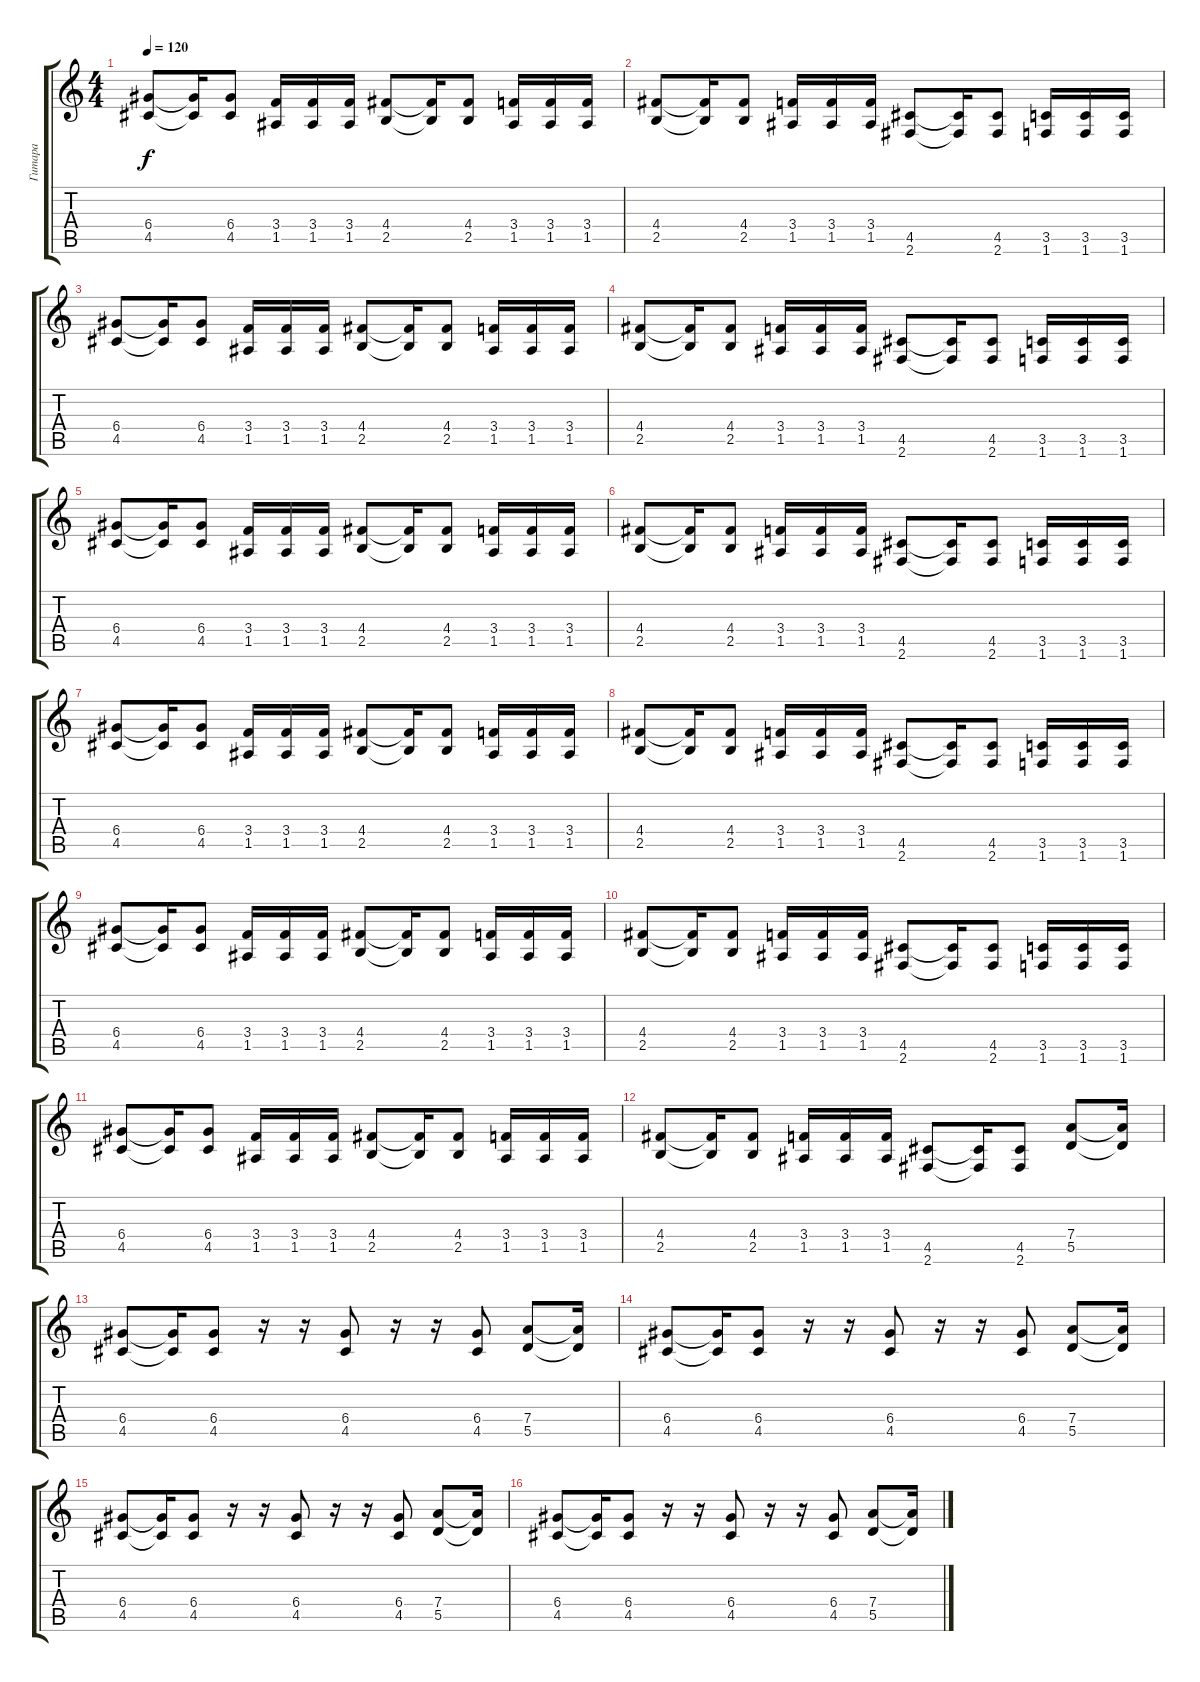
\track ("Гитара" "Гитара") {instrument distortionguitar}
\staff {score tabs}
\tuning (E4 B3 G3 D3 A2 E2) {hide}
\ts (4 4)
\tempo 120
\clef g2
\ks c
(6.4 4.5).8{dy f} (6.4{t} 4.5{t}).16 (6.4 4.5).8 (3.4 1.5).16 (3.4 1.5).16 (3.4 1.5).16 (4.4 2.5).8 (4.4{t} 2.5{t}).16 (4.4 2.5).8 (3.4 1.5).16 (3.4 1.5).16 (3.4 1.5).16 |
(4.4 2.5).8 (4.4{t} 2.5{t}).16 (4.4 2.5).8 (3.4 1.5).16 (3.4 1.5).16 (3.4 1.5).16 (4.5 2.6).8 (4.5{t} 2.6{t}).16 (4.5 2.6).8 (3.5 1.6).16 (3.5 1.6).16 (3.5 1.6).16 |
(6.4 4.5).8 (6.4{t} 4.5{t}).16 (6.4 4.5).8 (3.4 1.5).16 (3.4 1.5).16 (3.4 1.5).16 (4.4 2.5).8 (4.4{t} 2.5{t}).16 (4.4 2.5).8 (3.4 1.5).16 (3.4 1.5).16 (3.4 1.5).16 |
(4.4 2.5).8 (4.4{t} 2.5{t}).16 (4.4 2.5).8 (3.4 1.5).16 (3.4 1.5).16 (3.4 1.5).16 (4.5 2.6).8 (4.5{t} 2.6{t}).16 (4.5 2.6).8 (3.5 1.6).16 (3.5 1.6).16 (3.5 1.6).16 |
(6.4 4.5).8 (6.4{t} 4.5{t}).16 (6.4 4.5).8 (3.4 1.5).16 (3.4 1.5).16 (3.4 1.5).16 (4.4 2.5).8 (4.4{t} 2.5{t}).16 (4.4 2.5).8 (3.4 1.5).16 (3.4 1.5).16 (3.4 1.5).16 |
(4.4 2.5).8 (4.4{t} 2.5{t}).16 (4.4 2.5).8 (3.4 1.5).16 (3.4 1.5).16 (3.4 1.5).16 (4.5 2.6).8 (4.5{t} 2.6{t}).16 (4.5 2.6).8 (3.5 1.6).16 (3.5 1.6).16 (3.5 1.6).16 |
(6.4 4.5).8 (6.4{t} 4.5{t}).16 (6.4 4.5).8 (3.4 1.5).16 (3.4 1.5).16 (3.4 1.5).16 (4.4 2.5).8 (4.4{t} 2.5{t}).16 (4.4 2.5).8 (3.4 1.5).16 (3.4 1.5).16 (3.4 1.5).16 |
(4.4 2.5).8 (4.4{t} 2.5{t}).16 (4.4 2.5).8 (3.4 1.5).16 (3.4 1.5).16 (3.4 1.5).16 (4.5 2.6).8 (4.5{t} 2.6{t}).16 (4.5 2.6).8 (3.5 1.6).16 (3.5 1.6).16 (3.5 1.6).16 |
(6.4 4.5).8 (6.4{t} 4.5{t}).16 (6.4 4.5).8 (3.4 1.5).16 (3.4 1.5).16 (3.4 1.5).16 (4.4 2.5).8 (4.4{t} 2.5{t}).16 (4.4 2.5).8 (3.4 1.5).16 (3.4 1.5).16 (3.4 1.5).16 |
(4.4 2.5).8 (4.4{t} 2.5{t}).16 (4.4 2.5).8 (3.4 1.5).16 (3.4 1.5).16 (3.4 1.5).16 (4.5 2.6).8 (4.5{t} 2.6{t}).16 (4.5 2.6).8 (3.5 1.6).16 (3.5 1.6).16 (3.5 1.6).16 |
(6.4 4.5).8 (6.4{t} 4.5{t}).16 (6.4 4.5).8 (3.4 1.5).16 (3.4 1.5).16 (3.4 1.5).16 (4.4 2.5).8 (4.4{t} 2.5{t}).16 (4.4 2.5).8 (3.4 1.5).16 (3.4 1.5).16 (3.4 1.5).16 |
(4.4 2.5).8 (4.4{t} 2.5{t}).16 (4.4 2.5).8 (3.4 1.5).16 (3.4 1.5).16 (3.4 1.5).16 (4.5 2.6).8 (4.5{t} 2.6{t}).16 (4.5 2.6).8 (7.4 5.5).8 (7.4{t} 5.5{t}).16 |
(6.4 4.5).8 (6.4{t} 4.5{t}).16 (6.4 4.5).8 r.16 r.16 (6.4 4.5).8 r.16 r.16 (6.4 4.5).8 (7.4 5.5).8 (7.4{t} 5.5{t}).16 |
(6.4 4.5).8 (6.4{t} 4.5{t}).16 (6.4 4.5).8 r.16 r.16 (6.4 4.5).8 r.16 r.16 (6.4 4.5).8 (7.4 5.5).8 (7.4{t} 5.5{t}).16 |
(6.4 4.5).8 (6.4{t} 4.5{t}).16 (6.4 4.5).8 r.16 r.16 (6.4 4.5).8 r.16 r.16 (6.4 4.5).8 (7.4 5.5).8 (7.4{t} 5.5{t}).16 |
(6.4 4.5).8 (6.4{t} 4.5{t}).16 (6.4 4.5).8 r.16 r.16 (6.4 4.5).8 r.16 r.16 (6.4 4.5).8 (7.4 5.5).8 (7.4{t} 5.5{t}).16
